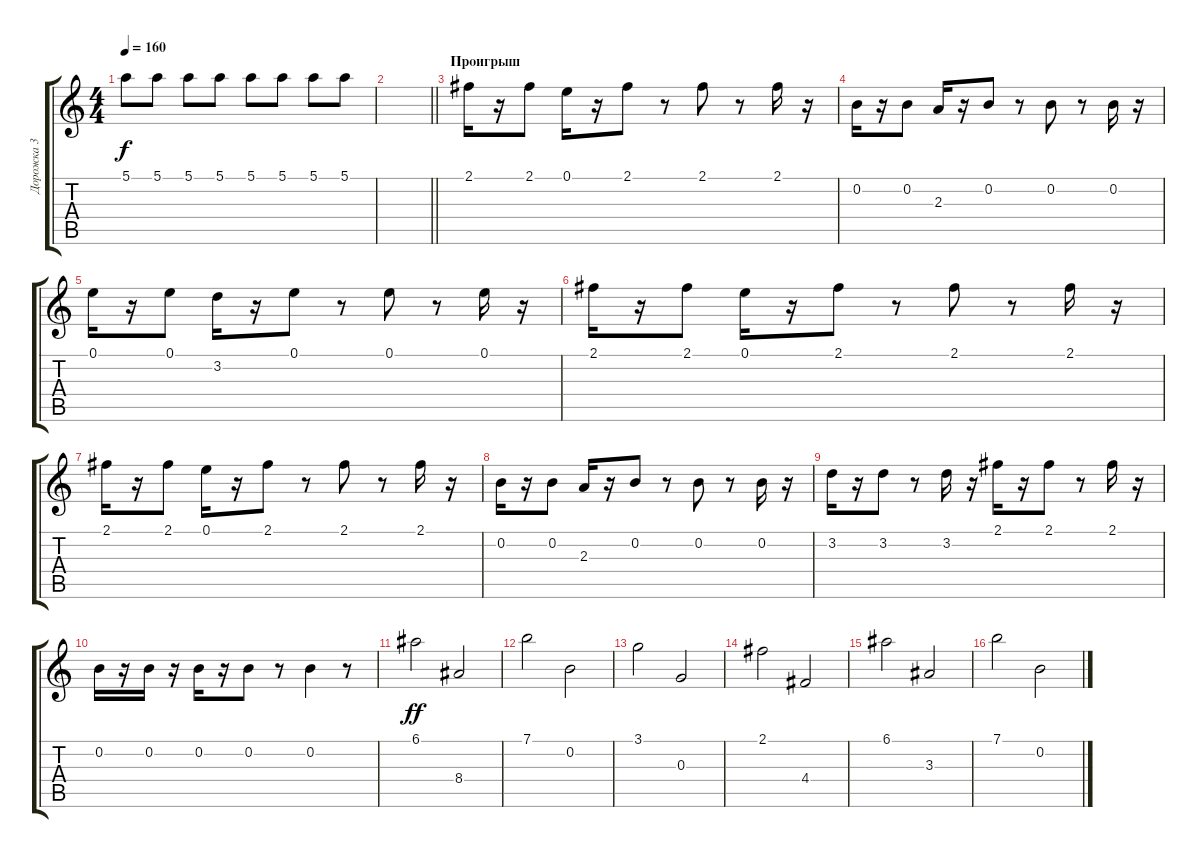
\track ("Дорожка 3" "Дорожка 3") {solo instrument overdrivenguitar}
\staff {score tabs}
\tuning (E4 B3 G3 D3 A2 E2) {hide}
\ts (4 4)
\tempo 160
\clef g2
\ks c
5.1.8{dy f} 5.1.8 5.1.8 5.1.8 5.1.8 5.1.8 5.1.8 5.1.8 |
\barLineRight lightlight
|
\section ("" "Проигрыш")
2.1.16 r.16 2.1.8 0.1.16 r.16 2.1.8 r.8 2.1.8 r.8 2.1.16 r.16 |
0.2.16 r.16 0.2.8 2.3.16 r.16 0.2.8 r.8 0.2.8 r.8 0.2.16 r.16 |
0.1.16 r.16 0.1.8 3.2.16 r.16 0.1.8 r.8 0.1.8 r.8 0.1.16 r.16 |
2.1.16 r.16 2.1.8 0.1.16 r.16 2.1.8 r.8 2.1.8 r.8 2.1.16 r.16 |
2.1.16 r.16 2.1.8 0.1.16 r.16 2.1.8 r.8 2.1.8 r.8 2.1.16 r.16 |
0.2.16 r.16 0.2.8 2.3.16 r.16 0.2.8 r.8 0.2.8 r.8 0.2.16 r.16 |
3.2.16 r.16 3.2.8 r.8 3.2.16 r.16 2.1.16 r.16 2.1.8 r.8 2.1.16 r.16 |
0.2.16 r.16 0.2.16 r.16 0.2.16 r.16 0.2.8 r.8 0.2.4 r.8 |
6.1.2{dy ff} 8.4.2 |
7.1.2 0.2.2 |
3.1.2 0.3.2 |
2.1.2 4.4.2 |
6.1.2 3.3.2 |
7.1.2 0.2.2
